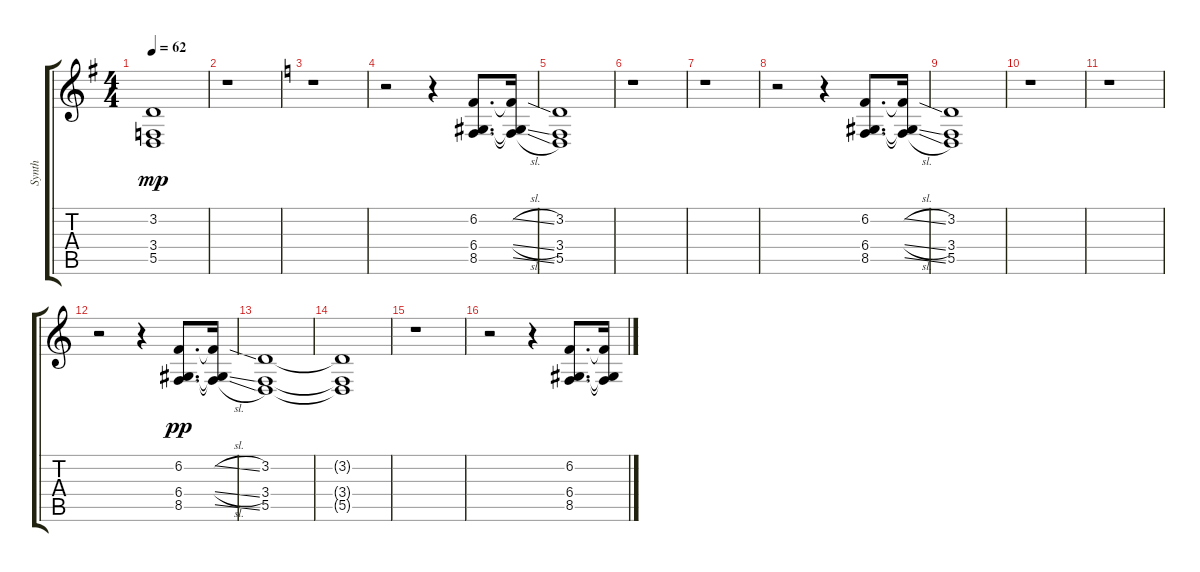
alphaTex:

\track ("Synth" "Synth") {instrument pad8sweep}
\staff {score tabs}
\tuning (E4 B3 G3 D3 A2 E2) {hide}
\ts (4 4)
\tempo 62
\clef g2
\ks g
(3.2 3.4 5.5).1{dy mp} |
r.1 |
\ks c
r.1 |
r.2 r.4 (6.2 6.4 8.5).8{d} (6.2{sl t} 6.4{sl t} 8.5{sl t}).16 |
(3.2 3.4 5.5).1 |
r.1 |
r.1 |
r.2 r.4 (6.2 6.4 8.5).8{d} (6.2{sl t} 6.4{sl t} 8.5{sl t}).16 |
(3.2 3.4 5.5).1 |
r.1 |
r.1 |
r.2 r.4 (6.2 6.4 8.5).8{d dy pp} (6.2{sl t} 6.4{sl t} 8.5{sl t}).16 |
(3.2 3.4 5.5).1 |
(3.2{t} 3.4{t} 5.5{t}).1 |
r.1 |
r.2 r.4 (6.2 6.4 8.5).8{d} (6.2{sl t} 6.4{sl t} 8.5{sl t}).16
